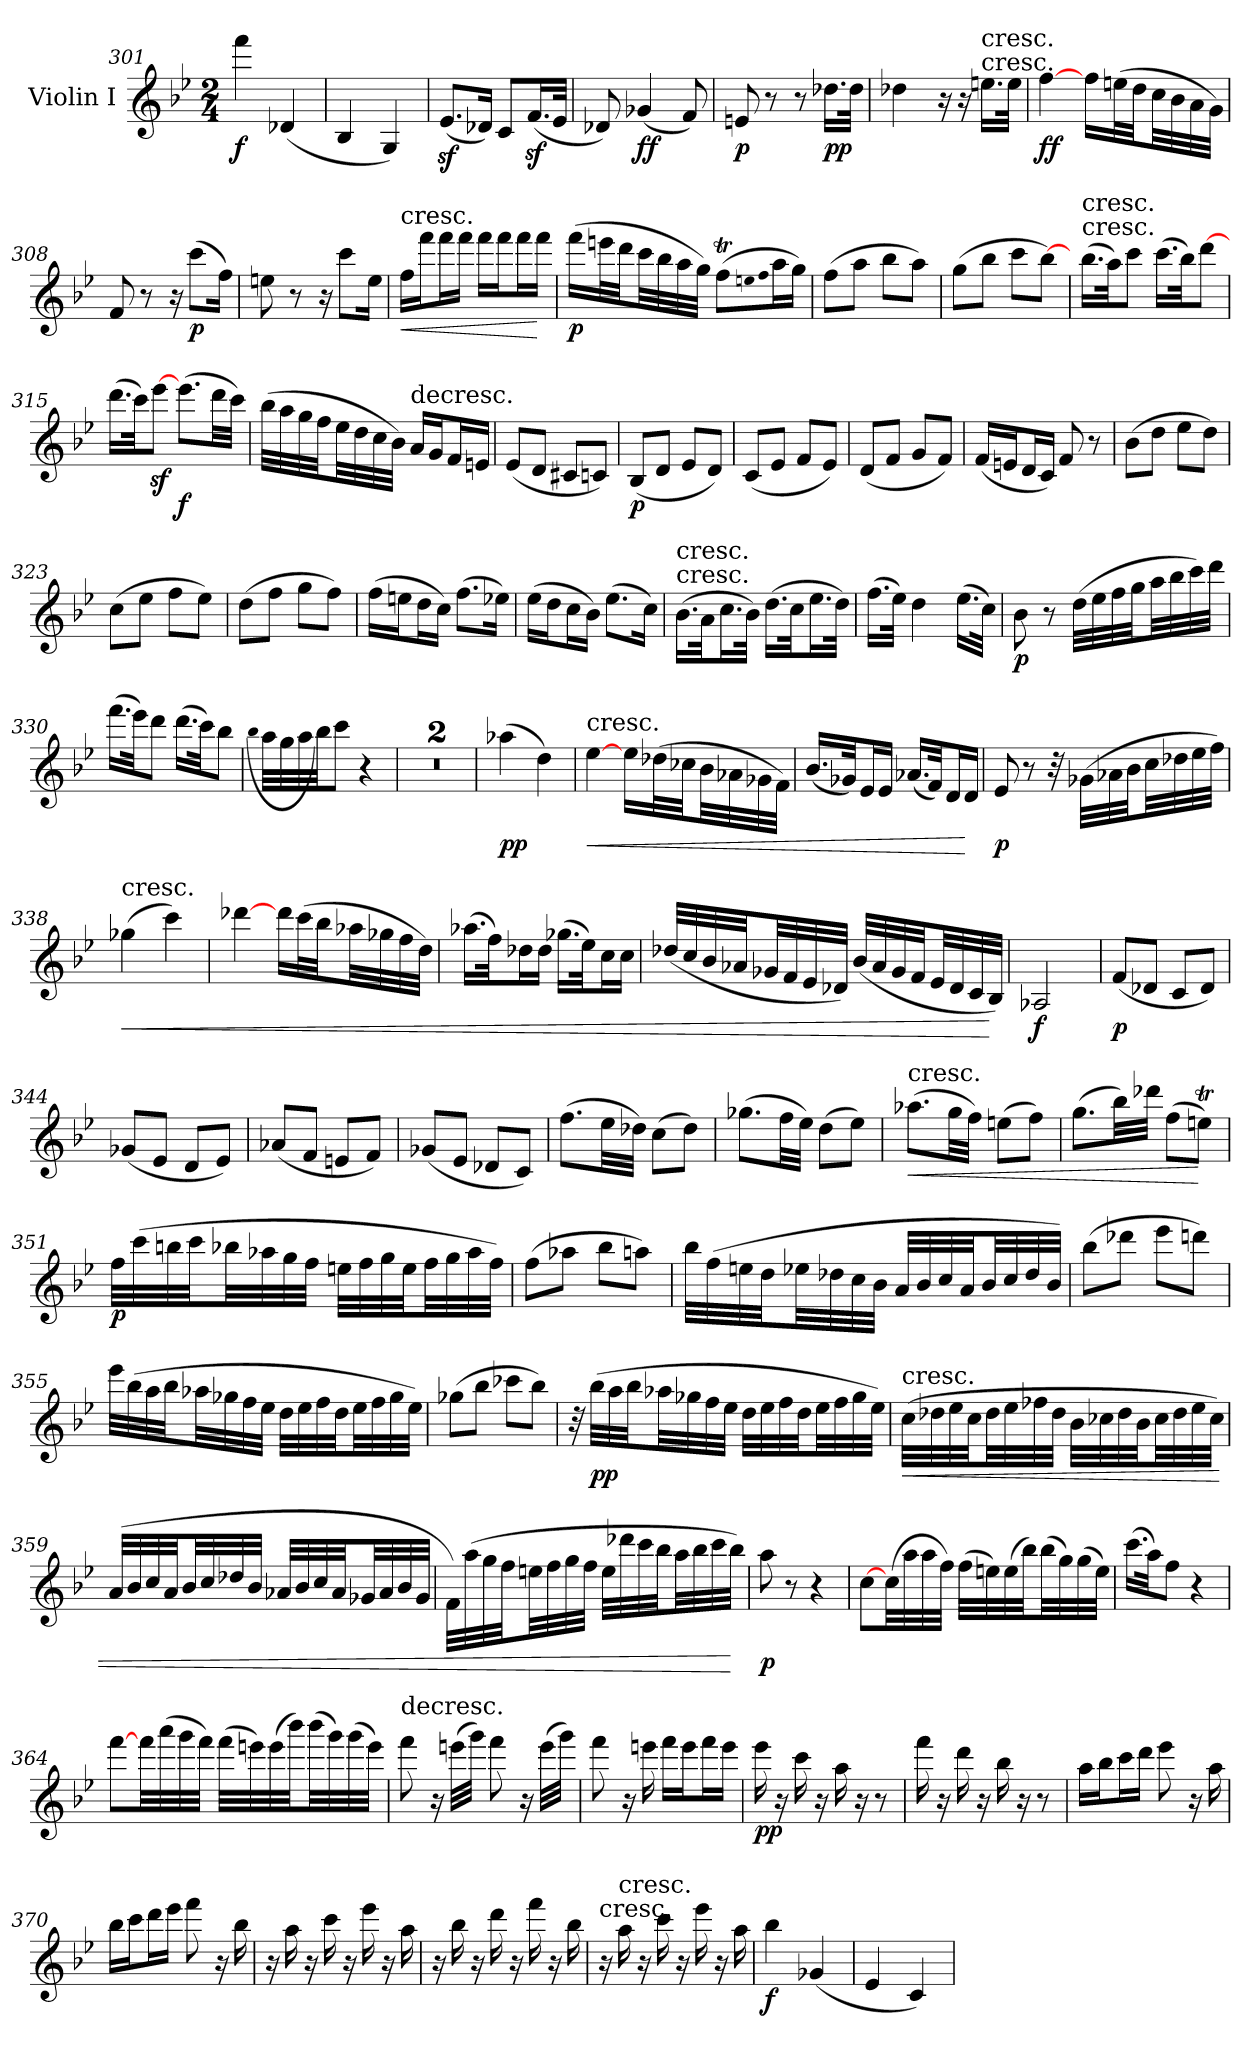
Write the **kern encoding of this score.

**kern	**dynam
*part1	*part1
*staff1	*staff1
*I"Violin I	*
*I'Vln	*
*clefG2	*
*k[b-e-]	*
*B-:	*
*M2/4	*
=301	=301
4fff	f
(4d-X	.
=302	=302
4B-	.
4G)	.
=303	=303
(8.e-z/L	.
16d-X/Jk)	.
8c/L	.
(16.fz/L	.
32e-/JJk	.
=304	=304
8d-X)	.
(4g-X	ff
8f)	.
=305	=305
8en	p
8r	.
8r	.
16.dd-X\LL	pp
32dd-\JJk	.
=306	=306
4dd-X	.
16r	.
16r	.
!LO:TX:t=cresc.	!
!LO:TX:a:t=cresc.	!
16.een\LL	.
32ee\JJk	.
=307	=307
[4ff	ff
16ff\LL	.
(32een\L	.
32dd\JJ	.
32cc\LL	.
32b-\	.
32a\	.
32g\JJJ)	.
=308	=308
8f	.
8r	.
16r	.
(8ccc\L	p
16ff\Jk)	.
=309	=309
8een	.
8r	.
16r	.
8ccc\L	.
16ee\Jk	.
=310	=310
!LO:TX:a:t=cresc.	!
!	!LO:HP:b
16ff\LL	<
16fff\J	.
16fff\L	.
16fff\JJ	.
16fff\LL	.
16fff\J	.
16fff\L	.
16fff\JJ	[
=311	=311
(16fff\LL	p
32eeen\L	.
32ddd\JJ	.
32ccc\LL	.
32bb-\	.
32aa\	.
32gg\JJJ)	.
(8ffT\L	.
qqeen	.
qqff	.
16aa\L	.
16gg\JJ)	.
=312	=312
(8ff\L	.
8aa\J	.
8bb-\L	.
8aa\J)	.
=313	=313
(8gg\L	.
8bb-\J	.
8ccc\L	.
[8bb-\J)	.
=314	=314
!LO:TX:t=cresc.	!
!LO:TX:a:t=cresc.	!
(16.bb-\LL	.
32aa\Jk)	.
8ccc\J	.
(16.ccc\LL	.
32bb-\Jk)	.
[8ddd\J	.
=315	=315
(16.ddd\LL	.
32ccc\Jk)	.
[8eee-z\J	.
(8.eee-\L	f
32ddd\LL	.
32ccc\JJJ)	.
=316	=316
(32bb-\LLL	.
32aa\	.
32gg\	.
32ff\JJ	.
32ee-\LL	.
32dd\	.
32cc\	.
32b-\JJJ)	.
!LO:TX:a:t=decresc.	!
16a/LL	.
16g/J	.
16f/L	.
16en/JJ	.
=317	=317
(8e-/L	.
8d/J	.
8c#X/L	.
8cn/J)	.
=318	=318
(8B-/L	p
8d/J	.
8e-/L	.
8d/J)	.
=319	=319
(8c/L	.
8e-/J	.
8f/L	.
8e-/J)	.
=320	=320
(8d/L	.
8f/J	.
8g/L	.
8f/J)	.
=321	=321
(16f/LL	.
16en/J	.
16d/L	.
16c/JJ)	.
8f	.
8r	.
=322	=322
(8b-\L	.
8dd\J	.
8ee-\L	.
8dd\J)	.
=323	=323
(8cc\L	.
8ee-\J	.
8ff\L	.
8ee-\J)	.
=324	=324
(8dd\L	.
8ff\J	.
8gg\L	.
8ff\J)	.
=325	=325
(16ff\LL	.
16een\J	.
16dd\L	.
16cc\JJ)	.
(8.ff\L	.
16ee-X\Jk)	.
=326	=326
(16ee-\LL	.
16dd\J	.
16cc\L	.
16b-\JJ)	.
(8.ee-\L	.
16cc\Jk)	.
=327	=327
!LO:TX:t=cresc.	!
!LO:TX:a:t=cresc.	!
(16.b-\LL	.
32a\Jk	.
16.cc\L	.
32b-\JJk)	.
(16.dd\LL	.
32cc\Jk	.
16.ee-\L	.
32dd\JJk)	.
=328	=328
(16.ff\LL	.
32ee-\JJk)	.
4dd	.
(16.ee-\LL	.
32cc\JJk)	.
=329	=329
8b-	p
8r	.
(32dd\LLL	.
32ee-\	.
32ff\	.
32gg\JJ	.
32aa\LL	.
32bb-\	.
32ccc\)	.
32ddd\JJJ	.
=330	=330
(16.fff\LL	.
32eee-\Jk)	.
8ddd\J	.
(16.ddd\LL	.
32ccc\Jk)	.
8bb-\J	.
=331	=331
(qqbb-	.
32aa\LLL	.
32gg\	.
32aa\	.
32bb-\JJ)	.
8ccc\J	.
4r	.
=332	=332
2r	.
=333	=333
2r	.
=334	=334
(4aa-X	pp
4dd)	.
=335	=335
!LO:TX:a:t=cresc.	!
!	!LO:HP:b
[4ee-	<
16ee-\LL	.
(32dd-X\L	.
32cc-X\JJ	.
32b-\LL	.
32a-X\	.
32g-X\	.
32f\JJJ)	.
=336	=336
(16.b-/LL	.
32g-X/Jk)	.
16e-/L	.
16e-/JJ	.
(16.a-X/LL	.
32f/Jk)	.
16d/L	.
16d/JJ	[
=337	=337
8e-	p
8r	.
32r	.
(32g-X\LLL	.
32a-X\	.
32b-\JJ	.
32cc\LL	.
32dd-X\	.
32ee-\	.
32ff\JJJ)	.
=338	=338
!LO:TX:a:t=cresc.	!
!	!LO:HP:b
(4gg-X	<
4ccc)	.
=339	=339
[4ddd-X	.
16ddd-\LL	.
(32ccc\L	.
32bb-\JJ	.
32aa-X\LL	.
32gg-X\	.
32ff\	.
32dd\JJJ)	.
=340	=340
(16.aa-X\LL	.
32ff\Jk)	.
16dd-X\L	.
16dd-\JJ	.
(16.gg-X\LL	.
32ee-\Jk)	.
16cc\L	.
16cc\JJ	.
=341	=341
(32dd-X/LLL	.
32cc/	.
32b-/	.
32a-X/JJ	.
32g-X/LL	.
32f/	.
32e-/	.
32d-X/JJJ)	.
(32b-/LLL	.
32a-/	.
32g-/	.
32f/JJ	.
32e-/LL	.
32d-/	.
32c/	.
32B-/JJJ)	[
=342	=342
2A-X	f
=343	=343
(8f/L	p
8d-X/J	.
8c/L	.
8d-/J)	.
=344	=344
(8g-X/L	.
8e-/J	.
8d/L	.
8e-/J)	.
=345	=345
(8a-X/L	.
8f/J	.
8en/L	.
8f/J)	.
=346	=346
(8g-X/L	.
8e-/J	.
8d-X/L	.
8c/J)	.
=347	=347
(8.ff\L	.
32ee-\LL	.
32dd-X\JJJ)	.
(8cc\L	.
8dd-\J)	.
=348	=348
(8.gg-X\L	.
32ff\LL	.
32ee-\JJJ)	.
(8dd\L	.
8ee-\J)	.
=349	=349
!LO:TX:a:t=cresc.	!
!	!LO:HP:b
(8.aa-X\L	<
32gg\LL	.
32ff\JJJ)	.
(8een\L	.
8ff\J)	.
=350	=350
(8.gg\L	.
32bb-\LL)	.
32ddd-X\JJJ	.
(8ff\L	.
8eent\J)	[
=351	=351
32ff\LLL	p
(32ccc\	.
32bbn\	.
32ccc\JJ	.
32bb-X\LL	.
32aa-X\	.
32gg\	.
32ff\JJJ	.
32een\LLL	.
32ff\	.
32gg\	.
32ee\JJ	.
32ff\LL	.
32gg\	.
32aa-\	.
32ff\JJJ)	.
=352	=352
(8ff\L	.
8aa-X\J	.
8bb-\L	.
8aan\J)	.
=353	=353
32bb-\LLL	.
(32ff\	.
32een\	.
32dd\JJ	.
32ee-X\LL	.
32dd-X\	.
32cc\	.
32b-\JJJ	.
32a/LLL	.
32b-/	.
32cc/	.
32a/JJ	.
32b-/LL	.
32cc/	.
32dd-/	.
32b-/JJJ)	.
=354	=354
(8bb-\L	.
8ddd-X\J	.
8eee-\L	.
8dddn\J)	.
=355	=355
32eee-\LLL	.
(32bb-\	.
32aa\	.
32bb-\JJ	.
32aa-X\LL	.
32gg-X\	.
32ff\	.
32ee-\JJJ	.
32dd\LLL	.
32ee-\	.
32ff\	.
32dd\JJ	.
32ee-\LL	.
32ff\	.
32gg-\	.
32ee-\JJJ)	.
=356	=356
(8gg-X\L	.
8bb-\J	.
8ccc-X\L	.
8bb-\J)	.
=357	=357
32r	.
(32bb-\LLL	pp
32aa\	.
32bb-\JJ	.
32aa-X\LL	.
32gg-X\	.
32ff\	.
32ee-\JJJ	.
32dd\LLL	.
32ee-\	.
32ff\	.
32dd\JJ	.
32ee-\LL	.
32ff\	.
32gg-\	.
32ee-\JJJ)	.
=358	=358
!LO:TX:a:t=cresc.	!
!	!LO:HP:b
(32cc\LLL	<
32dd-X\	.
32ee-\	.
32cc\JJ	.
32dd-\LL	.
32ee-\	.
32ff-X\	.
32dd-\JJJ	.
32b-\LLL	.
32cc-X\	.
32dd-\	.
32b-\JJ	.
32cc-\LL	.
32dd-\	.
32ee-\	.
32cc-\JJJ)	.
=359	=359
(32a/LLL	.
32b-/	.
32cc/	.
32a/JJ	.
32b-/LL	.
32cc/	.
32dd-X/	.
32b-/JJJ	.
32a-X/LLL	.
32b-/	.
32cc/	.
32a-/JJ	.
32g-X/LL	.
32a-/	.
32b-/	.
32g-/JJJ	.
=360	=360
32f\LLL)	.
(32aa\	.
32gg\	.
32ff\JJ	.
32een\LL	.
32ff\	.
32gg\	.
32ff\JJJ	.
32ee\LLL	.
32ddd-X\	.
32ccc\	.
32bb-\JJ	.
32aa\LL	.
32bb-\	.
32ccc\	.
32bb-\JJJ)	[
=361	=361
8aa	p
8r	.
4r	.
=362	=362
[8cc\L	.
(32cc\LL	.
32aa\	.
32aa\	.
32ff\JJJ)	.
(32ff\LLL	.
32een\)	.
(32ee\	.
32bb-\JJ)	.
(32bb-\LL	.
32gg\)	.
(32gg\	.
32ee\JJJ)	.
=363	=363
(16.ccc\LL	.
32aa\Jk)	.
8ff\J	.
4r	.
=364	=364
[8fff\L	.
32fff\LL	.
(32aaa\	.
32ggg\	.
32fff\JJJ)	.
(32fff\LLL	.
32eeen\)	.
(32eee\	.
32bbb-\JJ)	.
(32bbb-\LL	.
32ggg\)	.
(32ggg\	.
32eee\JJJ)	.
=365	=365
!LO:TX:a:t=decresc.	!
8fff	.
16r	.
(32eeen\LLL	.
32ggg\JJJ)	.
8fff	.
16r	.
(32eee\LLL	.
32ggg\JJJ)	.
=366	=366
8fff	.
16r	.
16eeen	.
16fff\LL	.
16eee\J	.
16fff\L	.
16eee\JJ	.
=367	=367
16eee-	pp
16r	.
16ccc	.
16r	.
16aa	.
16r	.
8r	.
=368	=368
16fff	.
16r	.
16ddd	.
16r	.
16bb-	.
16r	.
8r	.
=369	=369
16aa\LL	.
16bb-\J	.
16ccc\L	.
16ddd\JJ	.
8eee-	.
16r	.
16aa	.
=370	=370
16bb-\LL	.
16ccc\J	.
16ddd\L	.
16eee-\JJ	.
8fff	.
16r	.
16bb-	.
=371	=371
16r	.
16aa	.
16r	.
16ccc	.
16r	.
16eee-	.
16r	.
16aa	.
=372	=372
16r	.
16bb-	.
16r	.
16ddd	.
16r	.
16fff	.
16r	.
16bb-	.
=373	=373
!LO:TX:a:t=cresc.	!
16r	.
!LO:TX:t=cresc.	!
16aa	.
16r	.
16ccc	.
16r	.
16eee-	.
16r	.
16aa	.
=374	=374
4bb-	f
(4g-X	.
=375	=375
4e-	.
4c)	.
=	=
*-	*-
